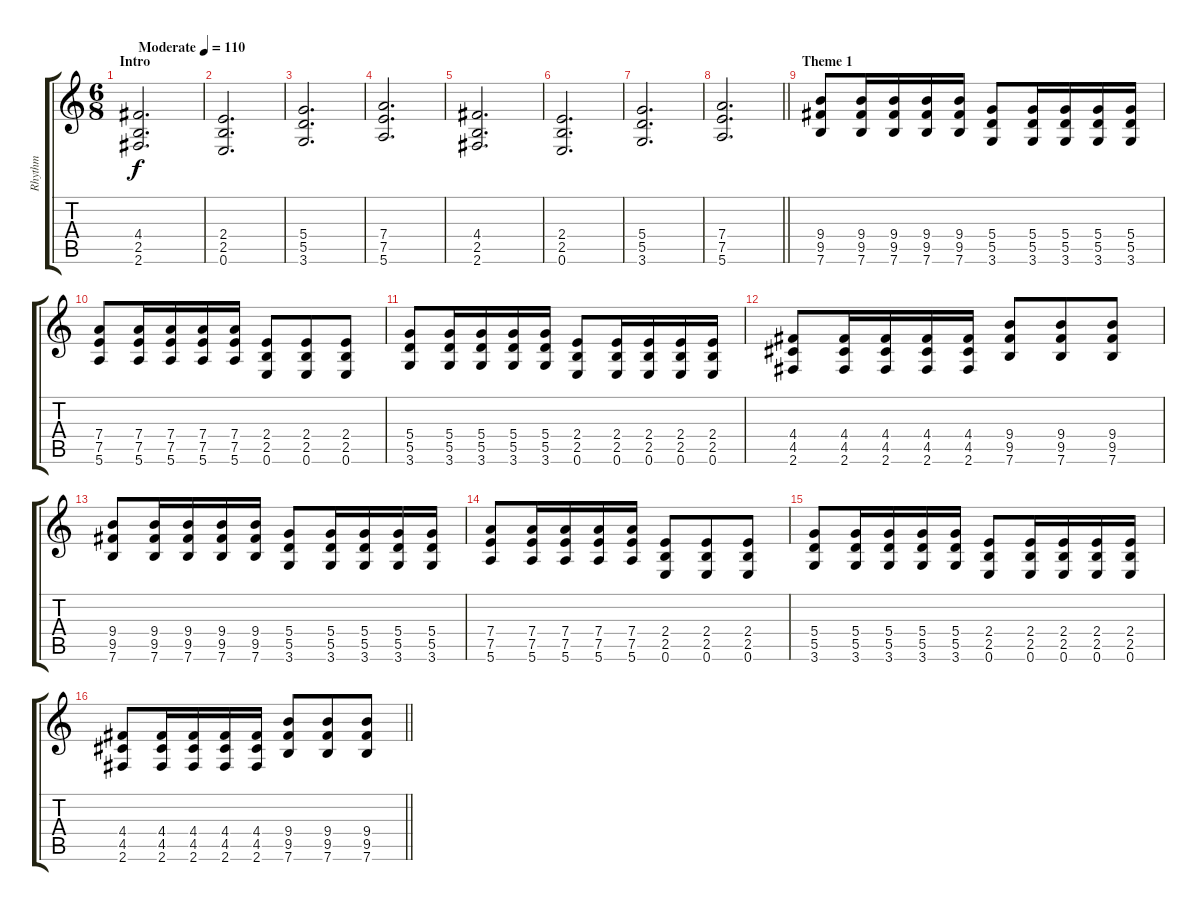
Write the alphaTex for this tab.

\track ("Rhythm" "Rhythm") {instrument distortionguitar}
\staff {score tabs}
\tuning (E4 B3 G3 D3 A2 E2) {hide}
\ts (6 8)
\section ("" "Intro")
\tempo (110 "Moderate")
\clef g2
\ks c
(4.4 2.5 2.6).2{d dy f instrument distortionguitar} |
(2.4 2.5 0.6).2{d} |
(5.4 5.5 3.6).2{d} |
(7.4 7.5 5.6).2{d} |
(4.4 2.5 2.6).2{d} |
(2.4 2.5 0.6).2{d} |
(5.4 5.5 3.6).2{d} |
\barLineRight lightlight
(7.4 7.5 5.6).2{d} |
\section ("" "Theme 1")
(9.4 9.5 7.6).8 (9.4 9.5 7.6).16 (9.4 9.5 7.6).16 (9.4 9.5 7.6).16 (9.4 9.5 7.6).16 (5.4 5.5 3.6).8 (5.4 5.5 3.6).16 (5.4 5.5 3.6).16 (5.4 5.5 3.6).16 (5.4 5.5 3.6).16 |
(7.4 7.5 5.6).8 (7.4 7.5 5.6).16 (7.4 7.5 5.6).16 (7.4 7.5 5.6).16 (7.4 7.5 5.6).16 (2.4 2.5 0.6).8 (2.4 2.5 0.6).8 (2.4 2.5 0.6).8 |
(5.4 5.5 3.6).8 (5.4 5.5 3.6).16 (5.4 5.5 3.6).16 (5.4 5.5 3.6).16 (5.4 5.5 3.6).16 (2.4 2.5 0.6).8 (2.4 2.5 0.6).16 (2.4 2.5 0.6).16 (2.4 2.5 0.6).16 (2.4 2.5 0.6).16 |
(4.4 4.5 2.6).8 (4.4 4.5 2.6).16 (4.4 4.5 2.6).16 (4.4 4.5 2.6).16 (4.4 4.5 2.6).16 (9.4 9.5 7.6).8 (9.4 9.5 7.6).8 (9.4 9.5 7.6).8 |
(9.4 9.5 7.6).8 (9.4 9.5 7.6).16 (9.4 9.5 7.6).16 (9.4 9.5 7.6).16 (9.4 9.5 7.6).16 (5.4 5.5 3.6).8 (5.4 5.5 3.6).16 (5.4 5.5 3.6).16 (5.4 5.5 3.6).16 (5.4 5.5 3.6).16 |
(7.4 7.5 5.6).8 (7.4 7.5 5.6).16 (7.4 7.5 5.6).16 (7.4 7.5 5.6).16 (7.4 7.5 5.6).16 (2.4 2.5 0.6).8 (2.4 2.5 0.6).8 (2.4 2.5 0.6).8 |
(5.4 5.5 3.6).8 (5.4 5.5 3.6).16 (5.4 5.5 3.6).16 (5.4 5.5 3.6).16 (5.4 5.5 3.6).16 (2.4 2.5 0.6).8 (2.4 2.5 0.6).16 (2.4 2.5 0.6).16 (2.4 2.5 0.6).16 (2.4 2.5 0.6).16 |
\barLineRight lightlight
(4.4 4.5 2.6).8 (4.4 4.5 2.6).16 (4.4 4.5 2.6).16 (4.4 4.5 2.6).16 (4.4 4.5 2.6).16 (9.4 9.5 7.6).8 (9.4 9.5 7.6).8 (9.4 9.5 7.6).8
